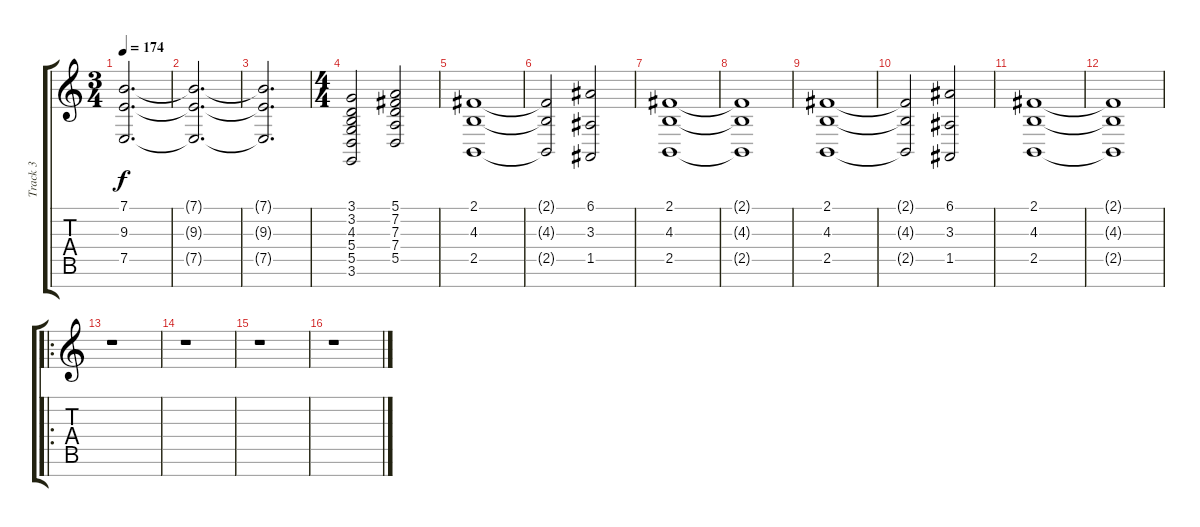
\track ("Track 3" "Track 3") {instrument choiraahs}
\staff {score tabs}
\tuning (E4 B3 G3 D3 A2 E2 B1) {hide}
\ts (3 4)
\tempo 174
\clef g2
\ks c
(7.1 9.3 7.5).2{d dy f} |
(7.1{t} 9.3{t} 7.5{t}).2{d} |
(7.1{t} 9.3{t} 7.5{t}).2{d} |
\ts (4 4)
(3.1 3.2 4.3 5.4 5.5 3.6).2 (5.1 7.2 7.3 7.4 5.5).2 |
(2.1 4.3 2.5).1 |
(2.1{t} 4.3{t} 2.5{t}).2 (6.1 3.3 1.5).2 |
(2.1 4.3 2.5).1 |
(2.1{t} 4.3{t} 2.5{t}).1 |
(2.1 4.3 2.5).1 |
(2.1{t} 4.3{t} 2.5{t}).2 (6.1 3.3 1.5).2 |
(2.1 4.3 2.5).1 |
(2.1{t} 4.3{t} 2.5{t}).1 |
\ro
r.1 |
r.1 |
r.1 |
r.1
